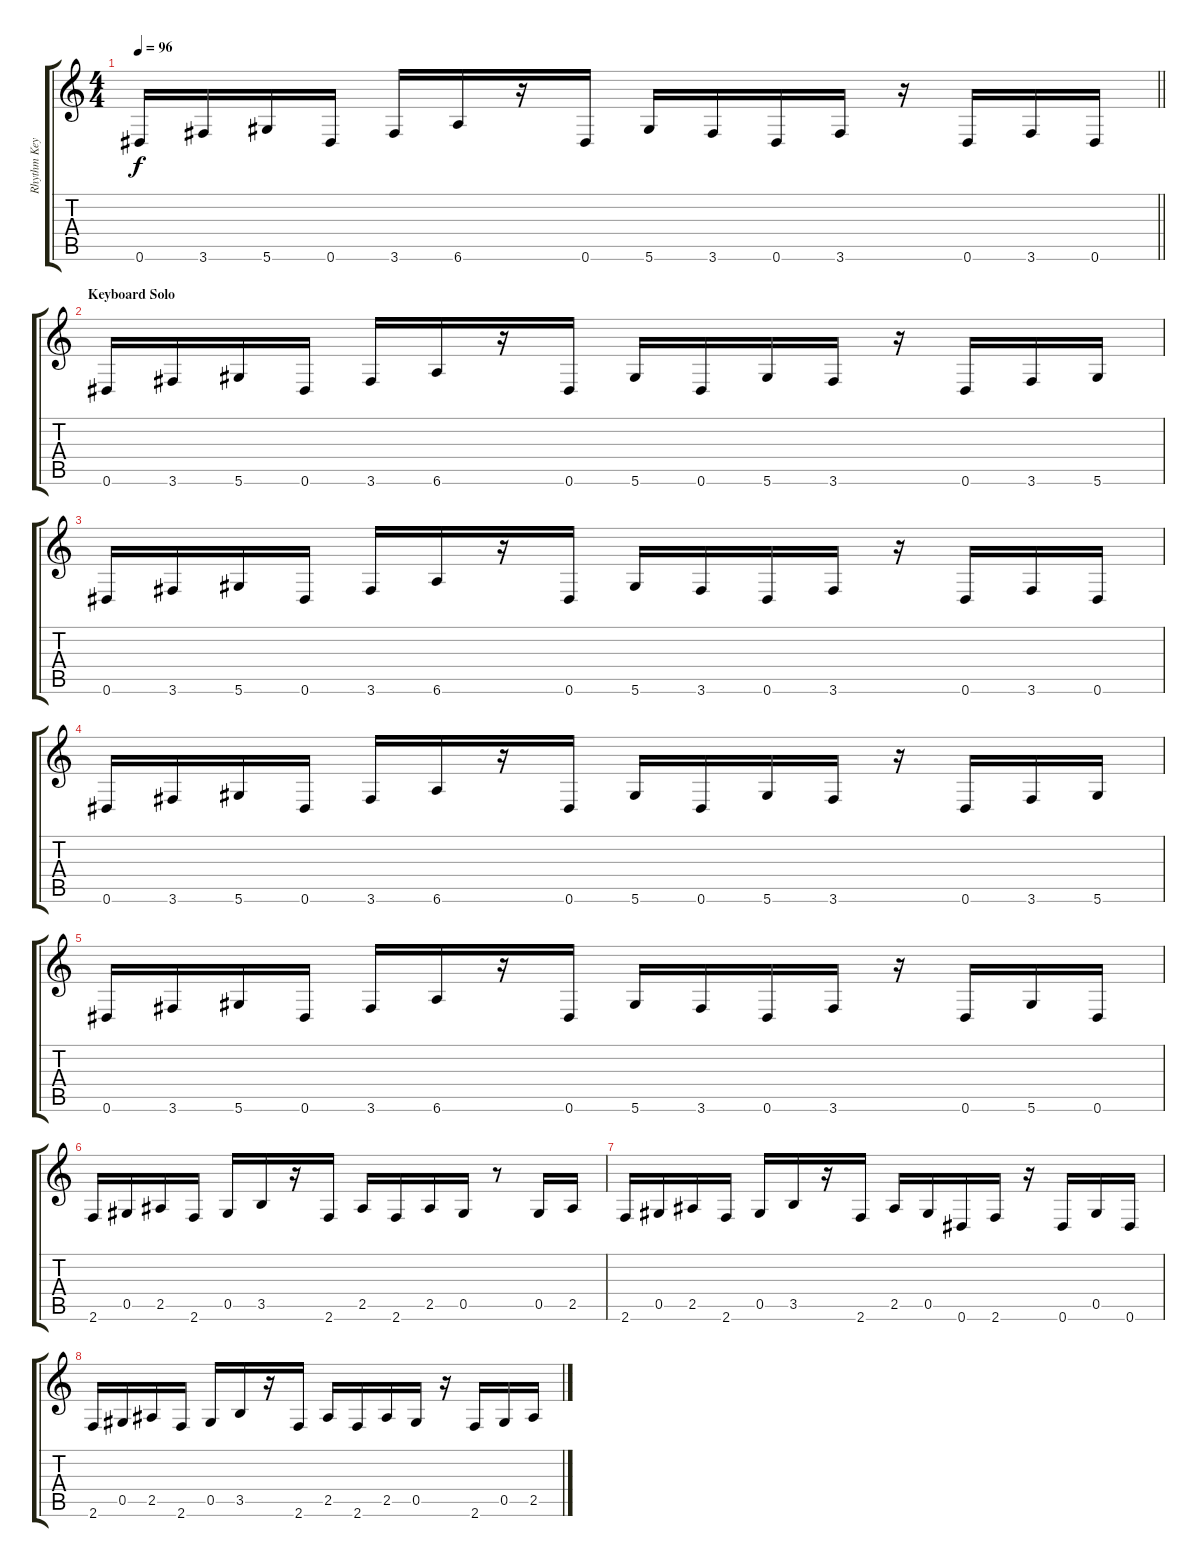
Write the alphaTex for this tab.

\track ("Rhythm Keyboard" "Rhythm Key") {instrument synthstrings1}
\staff {score tabs}
\tuning (Eb4 Bb3 Gb3 Db3 Ab2 Eb2) {hide}
\ts (4 4)
\tempo 96
\clef g2
\barLineRight lightlight
\ks c
0.6.16{ot 8vb dy f} 3.6.16{ot 8vb} 5.6.16{ot 8vb} 0.6.16{ot 8vb} 3.6.16{ot 8vb} 6.6.16{ot 8vb} r.16 0.6.16{ot 8vb} 5.6.16{ot 8vb} 3.6.16{ot 8vb} 0.6.16{ot 8vb} 3.6.16{ot 8vb} r.16{ot 8vb} 0.6.16{ot 8vb} 3.6.16{ot 8vb} 0.6.16{ot 8vb} |
\section ("" "Keyboard Solo")
0.6.16{ot 8vb} 3.6.16{ot 8vb} 5.6.16{ot 8vb} 0.6.16{ot 8vb} 3.6.16{ot 8vb} 6.6.16{ot 8vb} r.16 0.6.16{ot 8vb} 5.6.16{ot 8vb} 0.6.16{ot 8vb} 5.6.16{ot 8vb} 3.6.16{ot 8vb} r.16{ot 8vb} 0.6.16{ot 8vb} 3.6.16{ot 8vb} 5.6.16{ot 8vb} |
0.6.16{ot 8vb} 3.6.16{ot 8vb} 5.6.16{ot 8vb} 0.6.16{ot 8vb} 3.6.16{ot 8vb} 6.6.16{ot 8vb} r.16 0.6.16{ot 8vb} 5.6.16{ot 8vb} 3.6.16{ot 8vb} 0.6.16{ot 8vb} 3.6.16{ot 8vb} r.16{ot 8vb} 0.6.16{ot 8vb} 3.6.16{ot 8vb} 0.6.16{ot 8vb} |
0.6.16{ot 8vb} 3.6.16{ot 8vb} 5.6.16{ot 8vb} 0.6.16{ot 8vb} 3.6.16{ot 8vb} 6.6.16{ot 8vb} r.16 0.6.16{ot 8vb} 5.6.16{ot 8vb} 0.6.16{ot 8vb} 5.6.16{ot 8vb} 3.6.16{ot 8vb} r.16{ot 8vb} 0.6.16{ot 8vb} 3.6.16{ot 8vb} 5.6.16{ot 8vb} |
0.6.16{ot 8vb} 3.6.16{ot 8vb} 5.6.16{ot 8vb} 0.6.16{ot 8vb} 3.6.16{ot 8vb} 6.6.16{ot 8vb} r.16 0.6.16{ot 8vb} 5.6.16{ot 8vb} 3.6.16{ot 8vb} 0.6.16{ot 8vb} 3.6.16{ot 8vb} r.16{ot 8vb} 0.6.16{ot 8vb} 5.6.16{ot 8vb} 0.6.16{ot 8vb} |
2.6.16{ot 8vb} 0.5.16{ot 8vb} 2.5.16{ot 8vb} 2.6.16{ot 8vb} 0.5.16{ot 8vb} 3.5.16{ot 8vb} r.16 2.6.16{ot 8vb} 2.5.16{ot 8vb} 2.6.16{ot 8vb} 2.5.16{ot 8vb} 0.5.16{ot 8vb} r.8 0.5.16{ot 8vb} 2.5.16{ot 8vb} |
2.6.16{ot 8vb} 0.5.16{ot 8vb} 2.5.16{ot 8vb} 2.6.16{ot 8vb} 0.5.16{ot 8vb} 3.5.16{ot 8vb} r.16 2.6.16{ot 8vb} 2.5.16{ot 8vb} 0.5.16{ot 8vb} 0.6.16{ot 8vb} 2.6.16{ot 8vb} r.16 0.6.16{ot 8vb} 0.5.16{ot 8vb} 0.6.16{ot 8vb} |
2.6.16{ot 8vb} 0.5.16{ot 8vb} 2.5.16{ot 8vb} 2.6.16{ot 8vb} 0.5.16{ot 8vb} 3.5.16{ot 8vb} r.16 2.6.16{ot 8vb} 2.5.16{ot 8vb} 2.6.16{ot 8vb} 2.5.16{ot 8vb} 0.5.16{ot 8vb} r.16 2.6.16{ot 8vb} 0.5.16{ot 8vb} 2.5.16{ot 8vb}
